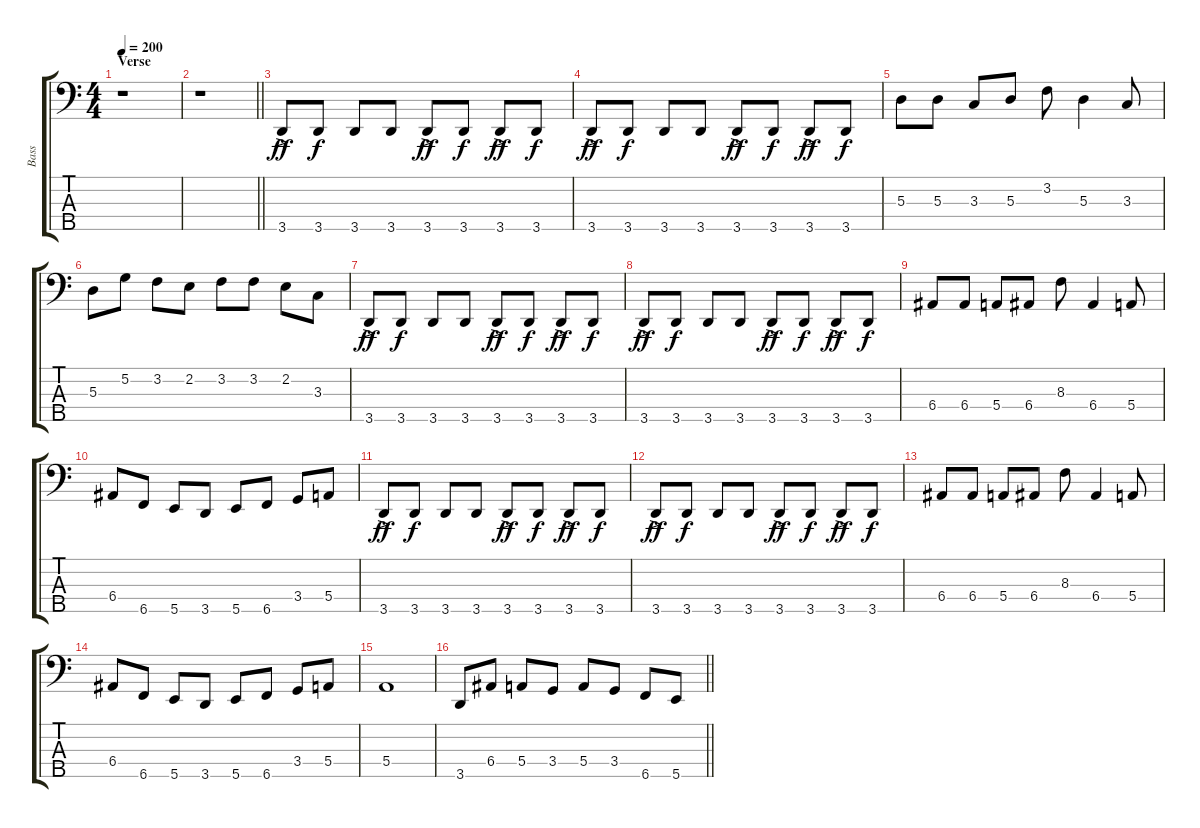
\track ("Bass" "Bass") {instrument electricbassfinger}
\staff {score tabs}
\tuning (G2 D2 A1 E1 B0) {hide}
\ts (4 4)
\section ("" "Verse")
\tempo 200
\clef f4
\ks c
r.1{dy f} |
\barLineRight lightlight
r.1 |
3.5{ac}.8{dy ff} 3.5.8{dy f} 3.5.8 3.5.8 3.5{ac}.8{dy ff} 3.5.8{dy f} 3.5{ac}.8{dy ff} 3.5.8{dy f} |
3.5{ac}.8{dy ff} 3.5.8{dy f} 3.5.8 3.5.8 3.5{ac}.8{dy ff} 3.5.8{dy f} 3.5{ac}.8{dy ff} 3.5.8{dy f} |
5.3.8 5.3.8 3.3.8 5.3.8 3.2.8 5.3.4 3.3.8 |
5.3.8 5.2.8 3.2.8 2.2.8 3.2.8 3.2.8 2.2.8 3.3.8 |
3.5{ac}.8{dy ff} 3.5.8{dy f} 3.5.8 3.5.8 3.5{ac}.8{dy ff} 3.5.8{dy f} 3.5{ac}.8{dy ff} 3.5.8{dy f} |
3.5{ac}.8{dy ff} 3.5.8{dy f} 3.5.8 3.5.8 3.5{ac}.8{dy ff} 3.5.8{dy f} 3.5{ac}.8{dy ff} 3.5.8{dy f} |
6.4.8 6.4.8 5.4.8 6.4.8 8.3.8 6.4.4 5.4.8 |
6.4.8 6.5.8 5.5.8 3.5.8 5.5.8 6.5.8 3.4.8 5.4.8 |
3.5{ac}.8{dy ff} 3.5.8{dy f} 3.5.8 3.5.8 3.5{ac}.8{dy ff} 3.5.8{dy f} 3.5{ac}.8{dy ff} 3.5.8{dy f} |
3.5{ac}.8{dy ff} 3.5.8{dy f} 3.5.8 3.5.8 3.5{ac}.8{dy ff} 3.5.8{dy f} 3.5{ac}.8{dy ff} 3.5.8{dy f} |
6.4.8 6.4.8 5.4.8 6.4.8 8.3.8 6.4.4 5.4.8 |
6.4.8 6.5.8 5.5.8 3.5.8 5.5.8 6.5.8 3.4.8 5.4.8 |
5.4.1 |
\barLineRight lightlight
3.5.8 6.4.8 5.4.8 3.4.8 5.4.8 3.4.8 6.5.8 5.5.8
